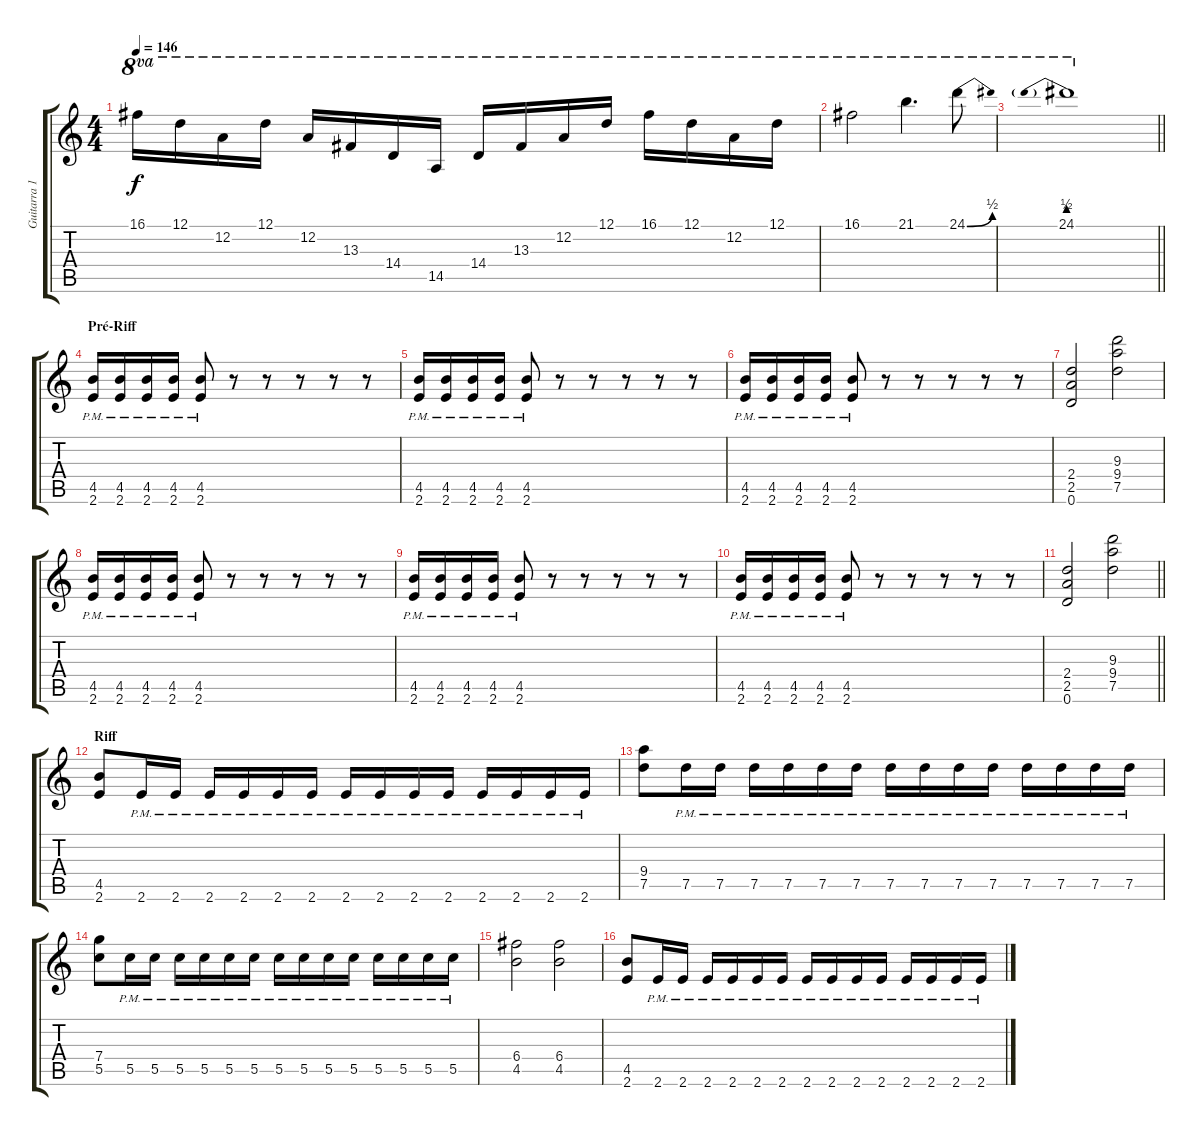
\track ("Guitarra 1" "Guitarra 1") {instrument distortionguitar}
\staff {score tabs}
\tuning (D4 A3 F3 C3 G2 D2) {hide}
\ts (4 4)
\tempo 146
\clef g2
\ks c
16.1.16{ot 8va dy f} 12.1.16{ot 8va} 12.2.16{ot 8va} 12.1.16{ot 8va} 12.2.16{ot 8va} 13.3.16{ot 8va} 14.4.16{ot 8va} 14.5.16{ot 8va} 14.4.16{ot 8va} 13.3.16{ot 8va} 12.2.16{ot 8va} 12.1.16{ot 8va} 16.1.16{ot 8va} 12.1.16{ot 8va} 12.2.16{ot 8va} 12.1.16{ot 8va} |
16.1.2{ot 8va} 21.1.4{d ot 8va} 24.1{be (bend 0 0 60 2)}.8{ot 8va} |
\barLineRight lightlight
24.1{be (prebend 0 2 60 2)}.1{ot 8va} |
\section ("" "Pré-Riff")
(4.5{pm} 2.6{pm}).16{ot 8vb} (4.5{pm} 2.6{pm}).16{ot 8vb} (4.5{pm} 2.6{pm}).16{ot 8vb} (4.5{pm} 2.6{pm}).16{ot 8vb} (4.5{pm} 2.6{pm}).8{ot 8vb} r.8{ot 8vb} r.8{ot 8vb} r.8{ot 8vb} r.8{ot 8vb} r.8{ot 8vb} |
(4.5{pm} 2.6{pm}).16{ot 8vb} (4.5{pm} 2.6{pm}).16{ot 8vb} (4.5{pm} 2.6{pm}).16{ot 8vb} (4.5{pm} 2.6{pm}).16{ot 8vb} (4.5{pm} 2.6{pm}).8{ot 8vb} r.8{ot 8vb} r.8{ot 8vb} r.8{ot 8vb} r.8{ot 8vb} r.8{ot 8vb} |
(4.5{pm} 2.6{pm}).16{ot 8vb} (4.5{pm} 2.6{pm}).16{ot 8vb} (4.5{pm} 2.6{pm}).16{ot 8vb} (4.5{pm} 2.6{pm}).16{ot 8vb} (4.5{pm} 2.6{pm}).8{ot 8vb} r.8{ot 8vb} r.8{ot 8vb} r.8{ot 8vb} r.8{ot 8vb} r.8{ot 8vb} |
(2.4 2.5 0.6).2{ot 8vb} (9.3 9.4 7.5).2{ot 8vb} |
(4.5{pm} 2.6{pm}).16{ot 8vb} (4.5{pm} 2.6{pm}).16{ot 8vb} (4.5{pm} 2.6{pm}).16{ot 8vb} (4.5{pm} 2.6{pm}).16{ot 8vb} (4.5{pm} 2.6{pm}).8{ot 8vb} r.8{ot 8vb} r.8{ot 8vb} r.8{ot 8vb} r.8{ot 8vb} r.8{ot 8vb} |
(4.5{pm} 2.6{pm}).16{ot 8vb} (4.5{pm} 2.6{pm}).16{ot 8vb} (4.5{pm} 2.6{pm}).16{ot 8vb} (4.5{pm} 2.6{pm}).16{ot 8vb} (4.5{pm} 2.6{pm}).8{ot 8vb} r.8{ot 8vb} r.8{ot 8vb} r.8{ot 8vb} r.8{ot 8vb} r.8{ot 8vb} |
(4.5{pm} 2.6{pm}).16{ot 8vb} (4.5{pm} 2.6{pm}).16{ot 8vb} (4.5{pm} 2.6{pm}).16{ot 8vb} (4.5{pm} 2.6{pm}).16{ot 8vb} (4.5{pm} 2.6{pm}).8{ot 8vb} r.8{ot 8vb} r.8{ot 8vb} r.8{ot 8vb} r.8{ot 8vb} r.8{ot 8vb} |
\barLineRight lightlight
(2.4 2.5 0.6).2{ot 8vb} (9.3 9.4 7.5).2{ot 8vb} |
\section ("" "Riff")
(4.5 2.6).8{ot 8vb} 2.6{pm}.16{ot 8vb} 2.6{pm}.16{ot 8vb} 2.6{pm}.16{ot 8vb} 2.6{pm}.16{ot 8vb} 2.6{pm}.16{ot 8vb} 2.6{pm}.16{ot 8vb} 2.6{pm}.16{ot 8vb} 2.6{pm}.16{ot 8vb} 2.6{pm}.16{ot 8vb} 2.6{pm}.16{ot 8vb} 2.6{pm}.16{ot 8vb} 2.6{pm}.16{ot 8vb} 2.6{pm}.16{ot 8vb} 2.6{pm}.16{ot 8vb} |
(9.4 7.5).8{ot 8vb} 7.5{pm}.16{ot 8vb} 7.5{pm}.16{ot 8vb} 7.5{pm}.16{ot 8vb} 7.5{pm}.16{ot 8vb} 7.5{pm}.16{ot 8vb} 7.5{pm}.16{ot 8vb} 7.5{pm}.16{ot 8vb} 7.5{pm}.16{ot 8vb} 7.5{pm}.16{ot 8vb} 7.5{pm}.16{ot 8vb} 7.5{pm}.16{ot 8vb} 7.5{pm}.16{ot 8vb} 7.5{pm}.16{ot 8vb} 7.5{pm}.16{ot 8vb} |
(7.4 5.5).8{ot 8vb} 5.5{pm}.16{ot 8vb} 5.5{pm}.16{ot 8vb} 5.5{pm}.16{ot 8vb} 5.5{pm}.16{ot 8vb} 5.5{pm}.16{ot 8vb} 5.5{pm}.16{ot 8vb} 5.5{pm}.16{ot 8vb} 5.5{pm}.16{ot 8vb} 5.5{pm}.16{ot 8vb} 5.5{pm}.16{ot 8vb} 5.5{pm}.16{ot 8vb} 5.5{pm}.16{ot 8vb} 5.5{pm}.16{ot 8vb} 5.5{pm}.16{ot 8vb} |
(6.4 4.5).2{ot 8vb} (6.4 4.5).2{ot 8vb} |
(4.5 2.6).8{ot 8vb} 2.6{pm}.16{ot 8vb} 2.6{pm}.16{ot 8vb} 2.6{pm}.16{ot 8vb} 2.6{pm}.16{ot 8vb} 2.6{pm}.16{ot 8vb} 2.6{pm}.16{ot 8vb} 2.6{pm}.16{ot 8vb} 2.6{pm}.16{ot 8vb} 2.6{pm}.16{ot 8vb} 2.6{pm}.16{ot 8vb} 2.6{pm}.16{ot 8vb} 2.6{pm}.16{ot 8vb} 2.6{pm}.16{ot 8vb} 2.6{pm}.16{ot 8vb}
